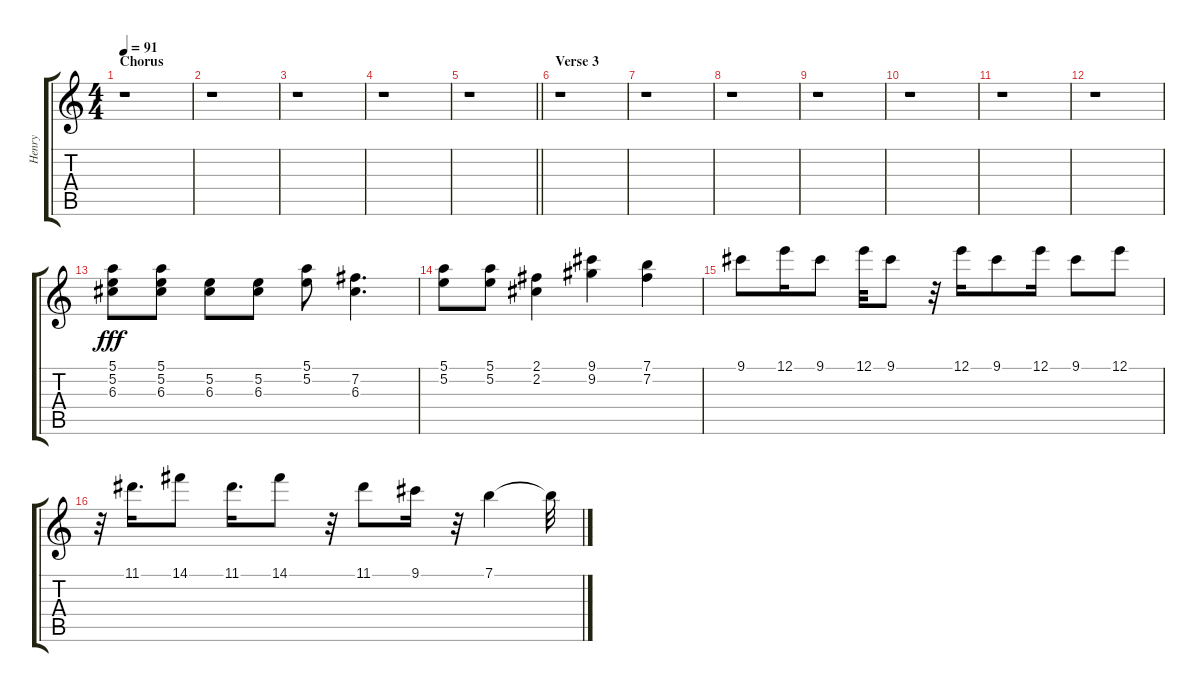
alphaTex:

\track ("Henry" "Henry") {instrument overdrivenguitar}
\staff {score tabs}
\tuning (E4 B3 G3 D3 A2 E2) {hide}
\ts (4 4)
\section ("" "Chorus")
\tempo 91
\clef g2
\ks c
r.1{dy fff} |
r.1 |
r.1 |
r.1 |
\barLineRight lightlight
r.1 |
\section ("" "Verse 3")
r.1 |
r.1 |
r.1 |
r.1 |
r.1 |
r.1 |
r.1 |
(5.1 5.2 6.3).8{volume 13} (5.1 5.2 6.3).8 (5.2 6.3).8 (5.2 6.3).8 (5.1 5.2).8 (7.2 6.3).4{d} |
(5.1 5.2).8 (5.1 5.2).8 (2.1 2.2).4 (9.1 9.2).4 (7.1 7.2).4 |
9.1.8{volume 16} 12.1.16 9.1.8 12.1.32 9.1.8 r.32 12.1.16 9.1.8 12.1.16 9.1.8 12.1.8 |
r.32 11.1.16{d} 14.1.8 11.1.16{d} 14.1.8 r.32 11.1.8 9.1.16 r.32 7.1.4 7.1{t}.32
